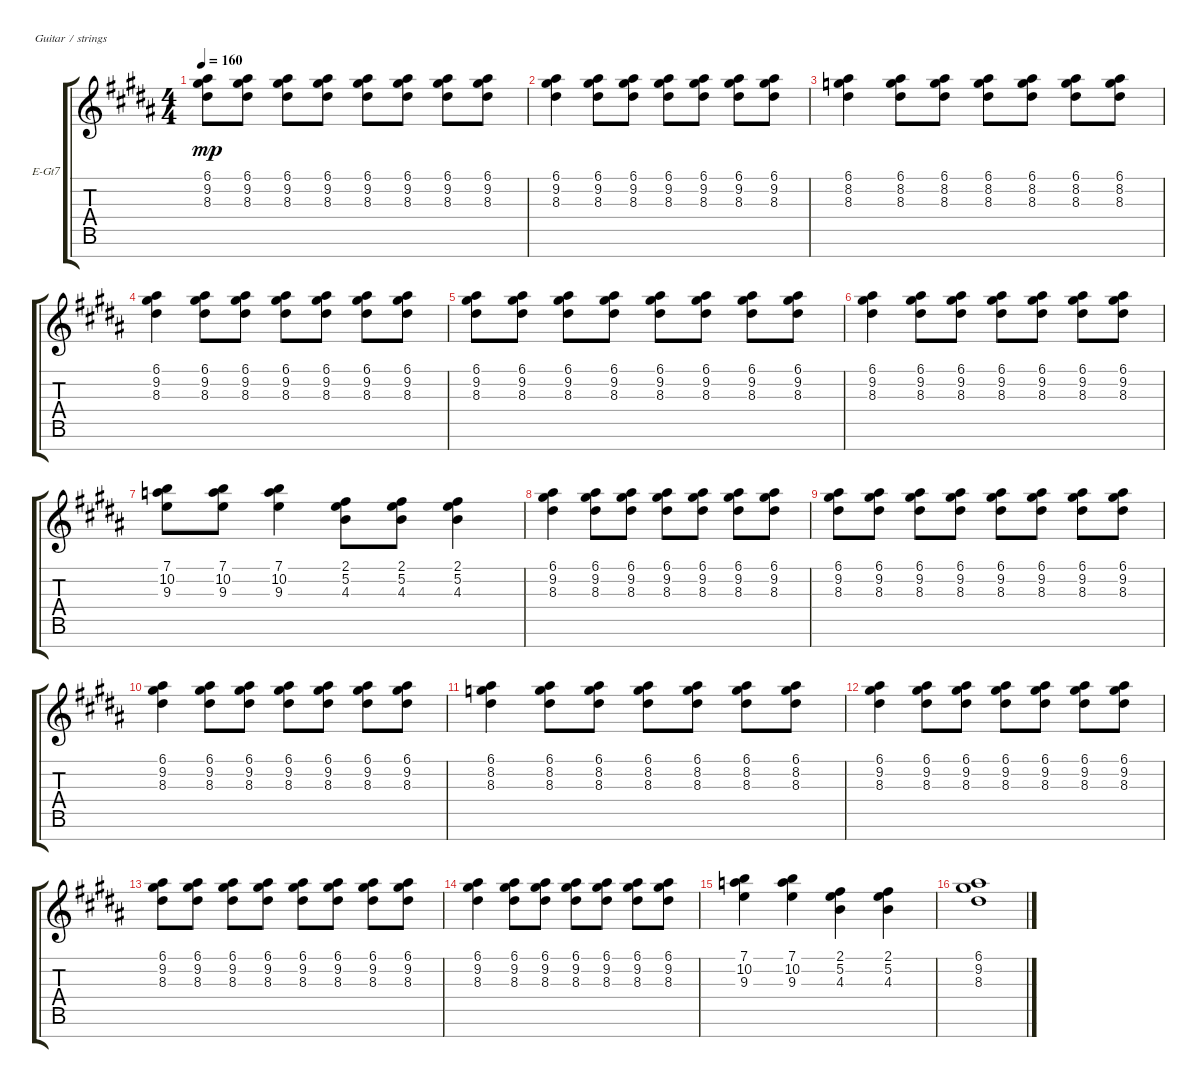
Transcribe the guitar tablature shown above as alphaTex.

\defaultSystemsLayout 4
\bracketExtendMode groupsimilarinstruments
\firstSystemTrackNameOrientation horizontal
\otherSystemsTrackNameOrientation horizontal
\track ("Chords" "E-Gt7") {instrument distortionguitar}
\staff {score tabs}
\tuning (E4 B3 G3 D3 A2 E2 B1)
\ts (4 4)
\tempo 160
\clef g2
\scale
0.333333
\ks b
(8.3 6.1 9.2).8{dy mp} (9.2 6.1 8.3).8 (9.2 6.1 8.3).8 (9.2 6.1 8.3).8 (9.2 6.1 8.3).8 (9.2 6.1 8.3).8 (9.2 6.1 8.3).8 (9.2 6.1 8.3).8 |
\scale
0.333333 (9.2 6.1 8.3).4 (8.3 9.2 6.1).8 (8.3 9.2 6.1).8 (8.3 9.2 6.1).8 (8.3 9.2 6.1).8 (8.3 9.2 6.1).8 (8.3 9.2 6.1).8 |
(8.2 6.1 8.3).4 (8.3 8.2 6.1).8 (8.3 8.2 6.1).8 (8.3 8.2 6.1).8 (8.3 8.2 6.1).8 (8.3 8.2 6.1).8 (8.3 8.2 6.1).8 |
(6.1 9.2 8.3).4 (6.1 9.2 8.3).8 (6.1 9.2 8.3).8 (6.1 9.2 8.3).8 (6.1 9.2 8.3).8 (8.3 9.2 6.1).8 (8.3 9.2 6.1).8 |
(8.3 6.1 9.2).8 (9.2 6.1 8.3).8 (9.2 6.1 8.3).8 (9.2 6.1 8.3).8 (9.2 6.1 8.3).8 (9.2 6.1 8.3).8 (9.2 6.1 8.3).8 (9.2 6.1 8.3).8 |
(9.2 6.1 8.3).4 (8.3 9.2 6.1).8 (8.3 9.2 6.1).8 (8.3 9.2 6.1).8 (8.3 9.2 6.1).8 (8.3 9.2 6.1).8 (8.3 9.2 6.1).8 |
(7.1 10.2 9.3).8 (7.1 10.2 9.3).8 (7.1 10.2 9.3).4 (4.3 5.2 2.1).8 (4.3 5.2 2.1).8 (2.1 5.2 4.3).4 |
(6.1 9.2 8.3).4 (6.1 9.2 8.3).8 (6.1 9.2 8.3).8 (6.1 9.2 8.3).8 (6.1 9.2 8.3).8 (8.3 9.2 6.1).8 (8.3 9.2 6.1).8 |
(8.3 6.1 9.2).8 (9.2 6.1 8.3).8 (9.2 6.1 8.3).8 (9.2 6.1 8.3).8 (9.2 6.1 8.3).8 (9.2 6.1 8.3).8 (9.2 6.1 8.3).8 (9.2 6.1 8.3).8 |
\scale
0.333333 (9.2 6.1 8.3).4 (8.3 9.2 6.1).8 (8.3 9.2 6.1).8 (8.3 9.2 6.1).8 (8.3 9.2 6.1).8 (8.3 9.2 6.1).8 (8.3 9.2 6.1).8 |
\scale
0.333333 (8.2 6.1 8.3).4 (8.3 8.2 6.1).8 (8.3 8.2 6.1).8 (8.3 8.2 6.1).8 (8.3 8.2 6.1).8 (8.3 8.2 6.1).8 (8.3 8.2 6.1).8 |
\scale
0.333333 (6.1 9.2 8.3).4 (6.1 9.2 8.3).8 (6.1 9.2 8.3).8 (6.1 9.2 8.3).8 (6.1 9.2 8.3).8 (8.3 9.2 6.1).8 (8.3 9.2 6.1).8 |
\scale
0.333333 (8.3 6.1 9.2).8 (9.2 6.1 8.3).8 (9.2 6.1 8.3).8 (9.2 6.1 8.3).8 (9.2 6.1 8.3).8 (9.2 6.1 8.3).8 (9.2 6.1 8.3).8 (9.2 6.1 8.3).8 |
\scale
0.333333 (9.2 6.1 8.3).4 (8.3 9.2 6.1).8 (8.3 9.2 6.1).8 (8.3 9.2 6.1).8 (8.3 9.2 6.1).8 (8.3 9.2 6.1).8 (8.3 9.2 6.1).8 |
\scale
0.333333 (7.1 10.2 9.3).4 (7.1 10.2 9.3).4 (2.1 5.2 4.3).4 (4.3 5.2 2.1).4 |
\scale
0.333333 (8.3 9.2 6.1).1
